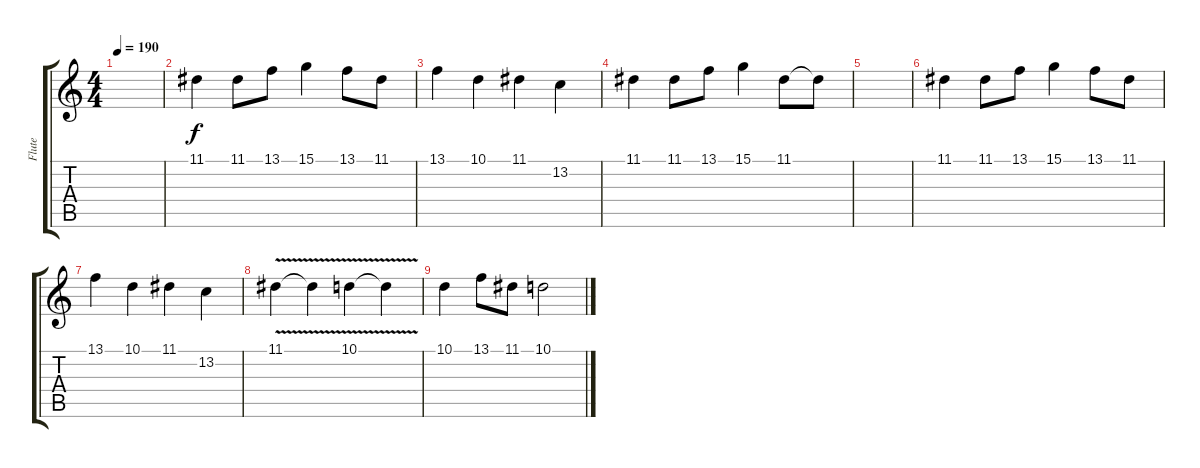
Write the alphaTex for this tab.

\track ("Flute" "Flute") {instrument flute}
\staff {score tabs}
\tuning (E4 B3 G3 D3 A2 E2) {hide}
\ts (4 4)
\tempo 190
\clef g2
\ks c
|
11.1.4 11.1.8 13.1.8 15.1.4 13.1.8 11.1.8 |
13.1.4 10.1.4 11.1.4 13.2.4 |
11.1.4 11.1.8 13.1.8 15.1.4 11.1.8 11.1{t}.8 |
|
11.1.4 11.1.8 13.1.8 15.1.4 13.1.8 11.1.8 |
13.1.4 10.1.4 11.1.4 13.2.4 |
11.1{v}.4 11.1{t}.4 10.1{v}.4 10.1{t}.4 |
10.1.4 13.1.8 11.1.8 10.1.2
